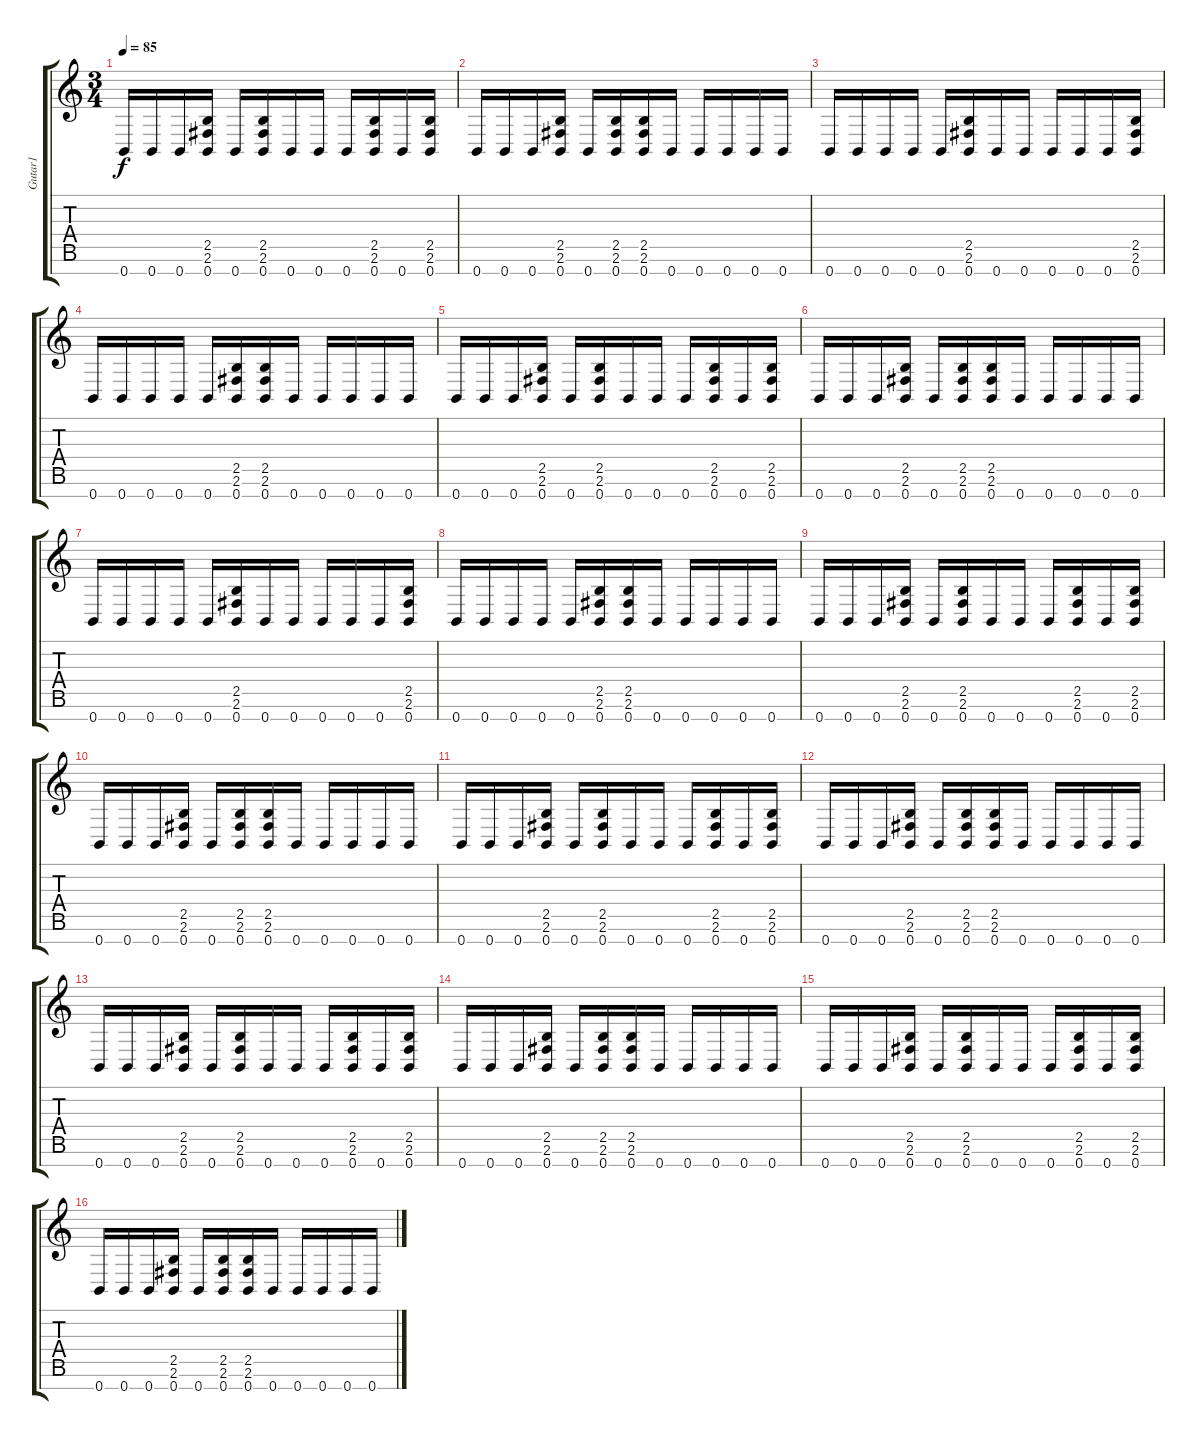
\track ("Gutar1" "Gutar1") {instrument distortionguitar}
\staff {score tabs}
\tuning (E4 B3 G3 D3 A2 E2 B1) {hide}
\ts (3 4)
\tempo 85
\clef g2
\ks c
0.7.16{dy f instrument distortionguitar} 0.7.16 0.7.16 (2.5 2.6 0.7).16 0.7.16 (2.5 2.6 0.7).16 0.7.16 0.7.16 0.7.16 (2.5 2.6 0.7).16 0.7.16 (2.5 2.6 0.7).16 |
0.7.16 0.7.16 0.7.16 (2.5 2.6 0.7).16 0.7.16 (2.5 2.6 0.7).16 (2.5 2.6 0.7).16 0.7.16 0.7.16 0.7.16 0.7.16 0.7.16 |
0.7.16 0.7.16 0.7.16 0.7.16 0.7.16 (2.5 2.6 0.7).16 0.7.16 0.7.16 0.7.16 0.7.16 0.7.16 (2.5 2.6 0.7).16 |
0.7.16 0.7.16 0.7.16 0.7.16 0.7.16 (2.5 2.6 0.7).16 (2.5 2.6 0.7).16 0.7.16 0.7.16 0.7.16 0.7.16 0.7.16 |
0.7.16 0.7.16 0.7.16 (2.5 2.6 0.7).16 0.7.16 (2.5 2.6 0.7).16 0.7.16 0.7.16 0.7.16 (2.5 2.6 0.7).16 0.7.16 (2.5 2.6 0.7).16 |
0.7.16 0.7.16 0.7.16 (2.5 2.6 0.7).16 0.7.16 (2.5 2.6 0.7).16 (2.5 2.6 0.7).16 0.7.16 0.7.16 0.7.16 0.7.16 0.7.16 |
0.7.16 0.7.16 0.7.16 0.7.16 0.7.16 (2.5 2.6 0.7).16 0.7.16 0.7.16 0.7.16 0.7.16 0.7.16 (2.5 2.6 0.7).16 |
0.7.16 0.7.16 0.7.16 0.7.16 0.7.16 (2.5 2.6 0.7).16 (2.5 2.6 0.7).16 0.7.16 0.7.16 0.7.16 0.7.16 0.7.16 |
0.7.16 0.7.16 0.7.16 (2.5 2.6 0.7).16 0.7.16 (2.5 2.6 0.7).16 0.7.16 0.7.16 0.7.16 (2.5 2.6 0.7).16 0.7.16 (2.5 2.6 0.7).16 |
0.7.16 0.7.16 0.7.16 (2.5 2.6 0.7).16 0.7.16 (2.5 2.6 0.7).16 (2.5 2.6 0.7).16 0.7.16 0.7.16 0.7.16 0.7.16 0.7.16 |
0.7.16 0.7.16 0.7.16 (2.5 2.6 0.7).16 0.7.16 (2.5 2.6 0.7).16 0.7.16 0.7.16 0.7.16 (2.5 2.6 0.7).16 0.7.16 (2.5 2.6 0.7).16 |
0.7.16 0.7.16 0.7.16 (2.5 2.6 0.7).16 0.7.16 (2.5 2.6 0.7).16 (2.5 2.6 0.7).16 0.7.16 0.7.16 0.7.16 0.7.16 0.7.16 |
0.7.16 0.7.16 0.7.16 (2.5 2.6 0.7).16 0.7.16 (2.5 2.6 0.7).16 0.7.16 0.7.16 0.7.16 (2.5 2.6 0.7).16 0.7.16 (2.5 2.6 0.7).16 |
0.7.16 0.7.16 0.7.16 (2.5 2.6 0.7).16 0.7.16 (2.5 2.6 0.7).16 (2.5 2.6 0.7).16 0.7.16 0.7.16 0.7.16 0.7.16 0.7.16 |
0.7.16{instrument distortionguitar} 0.7.16 0.7.16 (2.5 2.6 0.7).16 0.7.16 (2.5 2.6 0.7).16 0.7.16 0.7.16 0.7.16 (2.5 2.6 0.7).16 0.7.16 (2.5 2.6 0.7).16 |
0.7.16 0.7.16 0.7.16 (2.5 2.6 0.7).16 0.7.16 (2.5 2.6 0.7).16 (2.5 2.6 0.7).16 0.7.16 0.7.16 0.7.16 0.7.16 0.7.16
